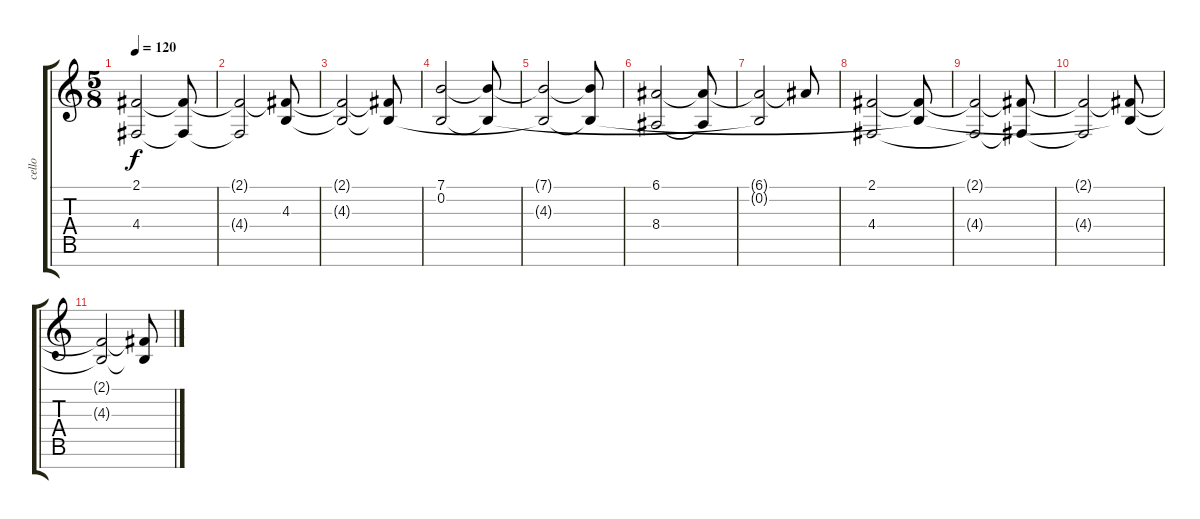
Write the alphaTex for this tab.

\track ("cello" "cello") {instrument cello}
\staff {score tabs}
\tuning (E4 B3 G3 D3 A2 E2 B1) {hide}
\ts (5 8)
\tempo 120
\clef g2
\ks c
(2.1{t} 4.4{t}).2{dy f} (2.1{t} 4.4{t}).8 |
(2.1{t} 4.4{t}).2 (2.1{t} 4.3{t}).8 |
(2.1{t} 4.3{t}).2 (2.1{t} 4.3{t}).8 |
(7.1 0.2).2 (7.1{t} 0.2{t}).8 |
(7.1{t} 4.3{t}).2 (7.1{t} 4.3{t}).8 |
(6.1 8.4).2 (6.1{t} 8.4{t}).8 |
(6.1{t} 0.2{t}).2 6.1{t}.8 |
(2.1 4.4).2 (2.1{t} 4.3{t}).8 |
(2.1{t} 4.4{t}).2 (2.1{t} 4.4{t}).8 |
(2.1{t} 4.4{t}).2 (2.1{t} 4.3{t}).8 |
(2.1{t} 4.3{t}).2 (2.1{t} 4.3{t}).8
